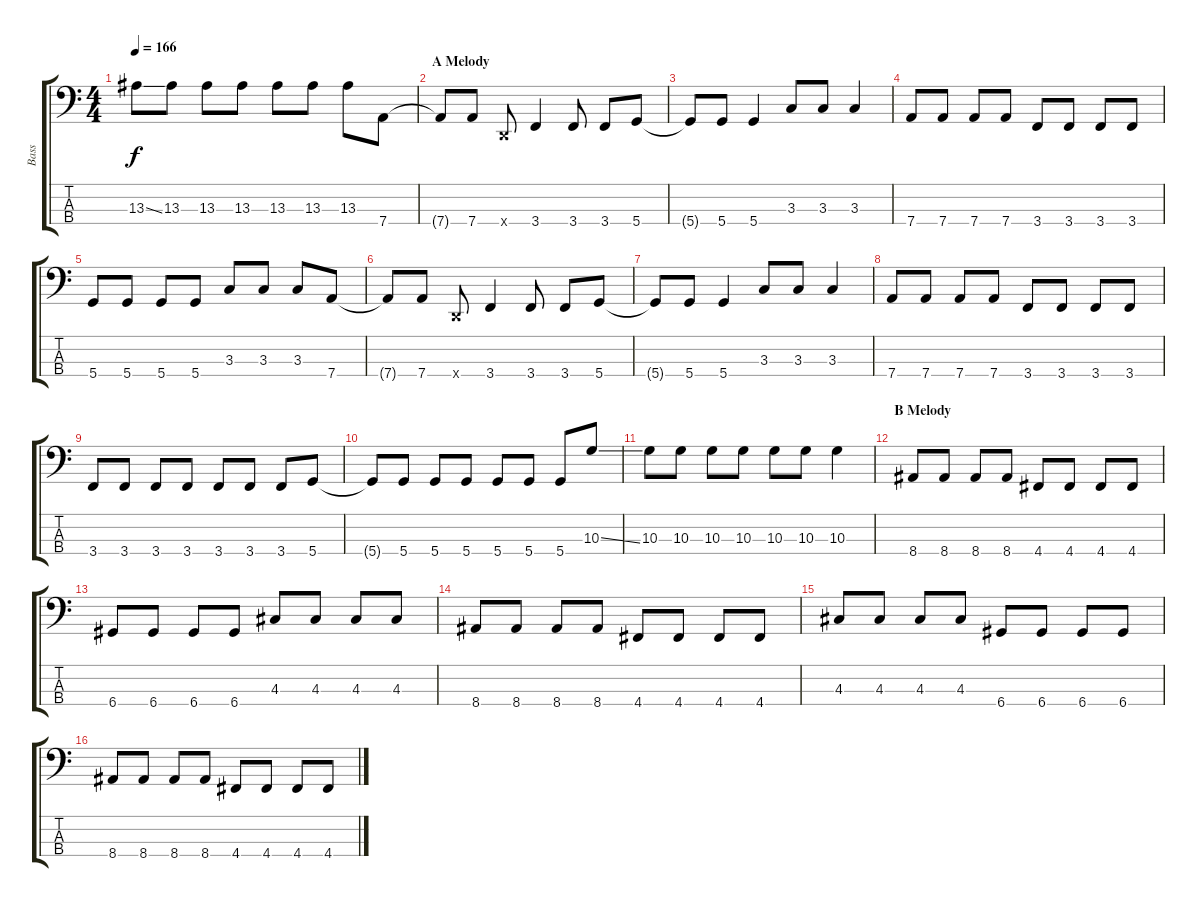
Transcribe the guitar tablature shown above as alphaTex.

\track ("Bass" "Bass") {instrument electricbassfinger}
\staff {score tabs}
\tuning (G2 D2 A1 D1) {hide}
\ts (4 4)
\tempo 166
\clef f4
\ks c
13.3{ss}.8{dy f} 13.3.8 13.3.8 13.3.8 13.3.8 13.3.8 13.3.8 7.4.8 |
\section ("" "A Melody")
7.4{t}.8 7.4.8 0.4{x}.8 3.4.4 3.4.8 3.4.8 5.4.8 |
5.4{t}.8 5.4.8 5.4.4 3.3.8 3.3.8 3.3.4 |
7.4.8 7.4.8 7.4.8 7.4.8 3.4.8 3.4.8 3.4.8 3.4.8 |
5.4.8 5.4.8 5.4.8 5.4.8 3.3.8 3.3.8 3.3.8 7.4.8 |
7.4{t}.8 7.4.8 0.4{x}.8 3.4.4 3.4.8 3.4.8 5.4.8 |
5.4{t}.8 5.4.8 5.4.4 3.3.8 3.3.8 3.3.4 |
7.4.8 7.4.8 7.4.8 7.4.8 3.4.8 3.4.8 3.4.8 3.4.8 |
3.4.8 3.4.8 3.4.8 3.4.8 3.4.8 3.4.8 3.4.8 5.4.8 |
5.4{t}.8 5.4.8 5.4.8 5.4.8 5.4.8 5.4.8 5.4.8 10.3{ss}.8 |
10.3.8 10.3.8 10.3.8 10.3.8 10.3.8 10.3.8 10.3.4 |
\section ("" "B Melody")
8.4.8 8.4.8 8.4.8 8.4.8 4.4.8 4.4.8 4.4.8 4.4.8 |
6.4.8 6.4.8 6.4.8 6.4.8 4.3.8 4.3.8 4.3.8 4.3.8 |
8.4.8 8.4.8 8.4.8 8.4.8 4.4.8 4.4.8 4.4.8 4.4.8 |
4.3.8 4.3.8 4.3.8 4.3.8 6.4.8 6.4.8 6.4.8 6.4.8 |
8.4.8 8.4.8 8.4.8 8.4.8 4.4.8 4.4.8 4.4.8 4.4.8
